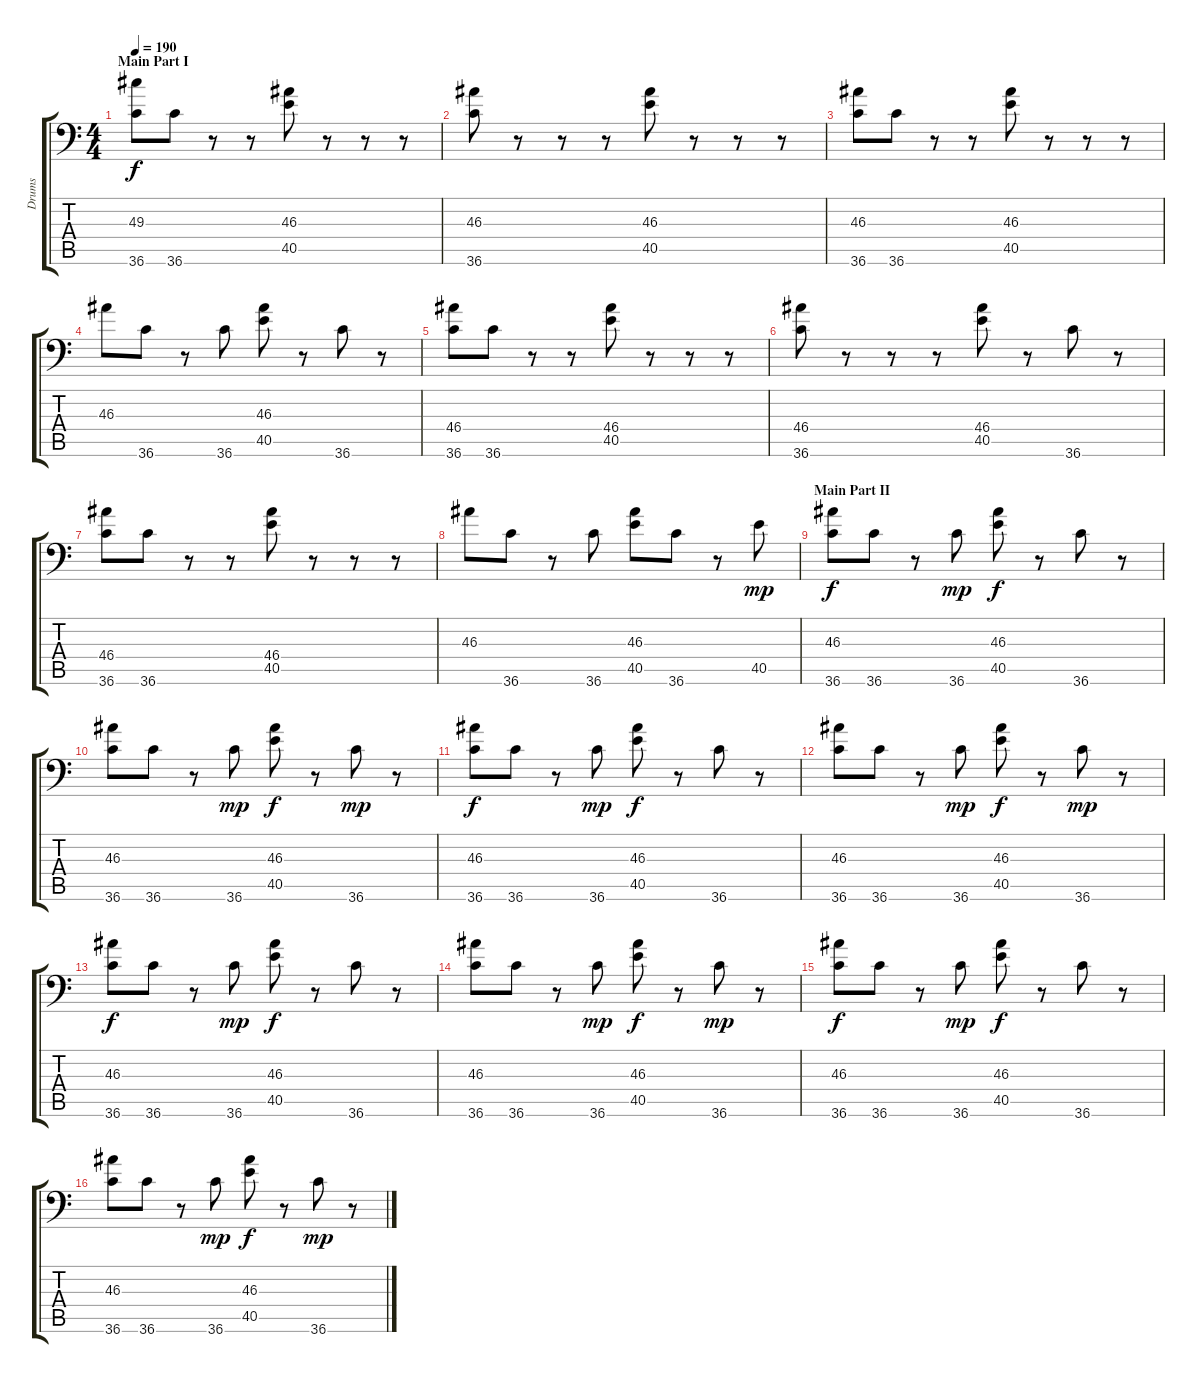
\track ("Drums" "Drums") {instrument acousticgrandpiano}
\staff {score tabs}
\tuning (C-1 C-1 C-1 C-1 C-1 C-1) {hide}
\ts (4 4)
\section ("" "Main Part I")
\tempo 190
\clef f4
\ks c
(49.3 36.6).8{dy f} 36.6.8 r.8 r.8 (46.3 40.5).8 r.8 r.8 r.8 |
(46.3 36.6).8 r.8 r.8 r.8 (46.3 40.5).8 r.8 r.8 r.8 |
(46.3 36.6).8 36.6.8 r.8 r.8 (46.3 40.5).8 r.8 r.8 r.8 |
46.3.8 36.6.8 r.8 36.6.8 (46.3 40.5).8 r.8 36.6.8 r.8 |
(46.4 36.6).8 36.6.8 r.8 r.8 (46.4 40.5).8 r.8 r.8 r.8 |
(46.4 36.6).8 r.8 r.8 r.8 (46.4 40.5).8 r.8 36.6.8 r.8 |
(46.4 36.6).8 36.6.8 r.8 r.8 (46.4 40.5).8 r.8 r.8 r.8 |
46.3.8 36.6.8 r.8 36.6.8 (46.3 40.5).8 36.6.8 r.8 40.5.8{dy mp} |
\section ("" "Main Part II")
(46.3 36.6).8{dy f} 36.6.8 r.8 36.6.8{dy mp} (46.3 40.5).8{dy f} r.8 36.6.8 r.8 |
(46.3 36.6).8 36.6.8 r.8 36.6.8{dy mp} (46.3 40.5).8{dy f} r.8 36.6.8{dy mp} r.8 |
(46.3 36.6).8{dy f} 36.6.8 r.8 36.6.8{dy mp} (46.3 40.5).8{dy f} r.8 36.6.8 r.8 |
(46.3 36.6).8 36.6.8 r.8 36.6.8{dy mp} (46.3 40.5).8{dy f} r.8 36.6.8{dy mp} r.8 |
(46.3 36.6).8{dy f} 36.6.8 r.8 36.6.8{dy mp} (46.3 40.5).8{dy f} r.8 36.6.8 r.8 |
(46.3 36.6).8 36.6.8 r.8 36.6.8{dy mp} (46.3 40.5).8{dy f} r.8 36.6.8{dy mp} r.8 |
(46.3 36.6).8{dy f} 36.6.8 r.8 36.6.8{dy mp} (46.3 40.5).8{dy f} r.8 36.6.8 r.8 |
(46.3 36.6).8 36.6.8 r.8 36.6.8{dy mp} (46.3 40.5).8{dy f} r.8 36.6.8{dy mp} r.8
